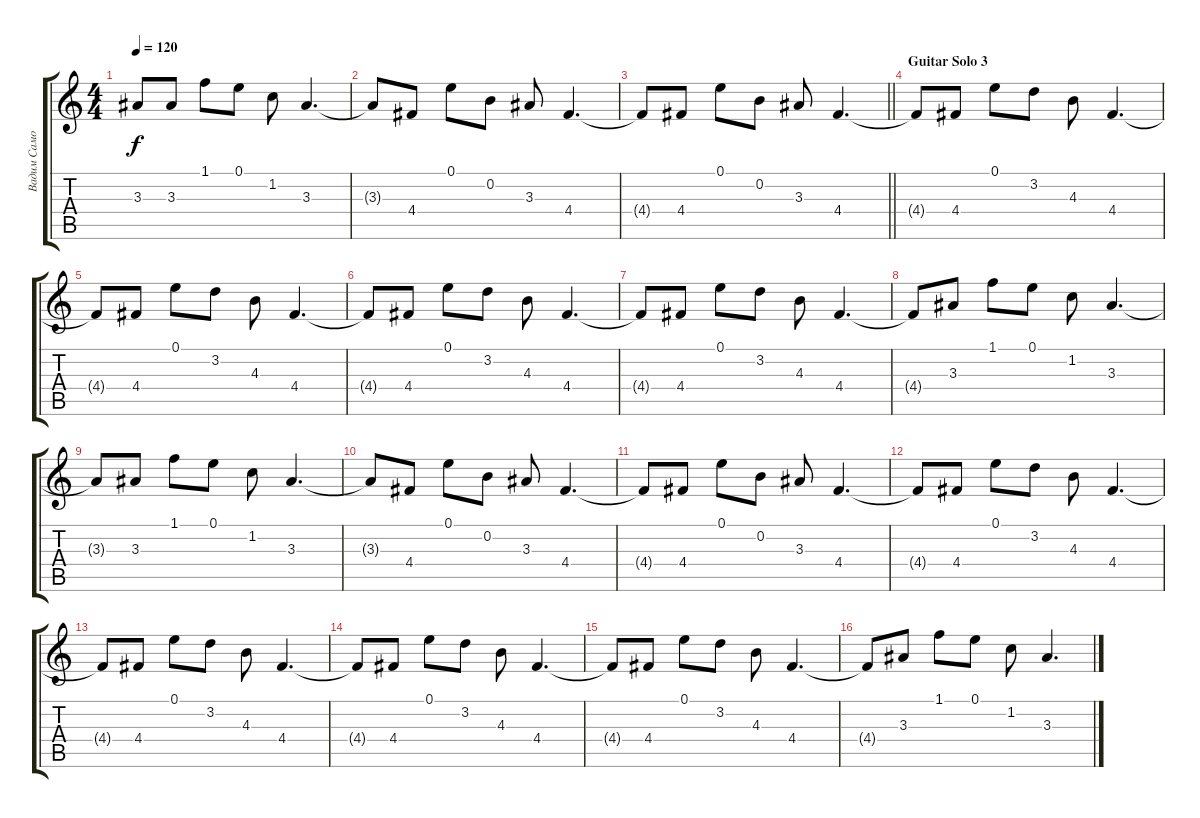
\track ("Вадим Самойлов" "Вадим Само") {instrument electricguitarclean}
\staff {score tabs}
\tuning (E4 B3 G3 D3 A2 E2) {hide}
\ts (4 4)
\tempo 120
\clef g2
\ks c
3.3{t}.8{dy f} 3.3.8 1.1.8 0.1.8 1.2.8 3.3.4{d} |
3.3{t}.8 4.4.8 0.1.8 0.2.8 3.3.8 4.4.4{d} |
\barLineRight lightlight
4.4{t}.8 4.4.8 0.1.8 0.2.8 3.3.8 4.4.4{d} |
\section ("" "Guitar Solo 3 ")
4.4{t}.8 4.4.8 0.1.8 3.2.8 4.3.8 4.4.4{d} |
4.4{t}.8 4.4.8 0.1.8 3.2.8 4.3.8 4.4.4{d} |
4.4{t}.8 4.4.8 0.1.8 3.2.8 4.3.8 4.4.4{d} |
4.4{t}.8 4.4.8 0.1.8 3.2.8 4.3.8 4.4.4{d} |
4.4{t}.8 3.3.8 1.1.8 0.1.8 1.2.8 3.3.4{d} |
3.3{t}.8 3.3.8 1.1.8 0.1.8 1.2.8 3.3.4{d} |
3.3{t}.8 4.4.8 0.1.8 0.2.8 3.3.8 4.4.4{d} |
4.4{t}.8 4.4.8 0.1.8 0.2.8 3.3.8 4.4.4{d} |
4.4{t}.8 4.4.8 0.1.8 3.2.8 4.3.8 4.4.4{d} |
4.4{t}.8 4.4.8 0.1.8 3.2.8 4.3.8 4.4.4{d} |
4.4{t}.8 4.4.8 0.1.8 3.2.8 4.3.8 4.4.4{d} |
4.4{t}.8 4.4.8 0.1.8 3.2.8 4.3.8 4.4.4{d} |
4.4{t}.8 3.3.8 1.1.8 0.1.8 1.2.8 3.3.4{d}
